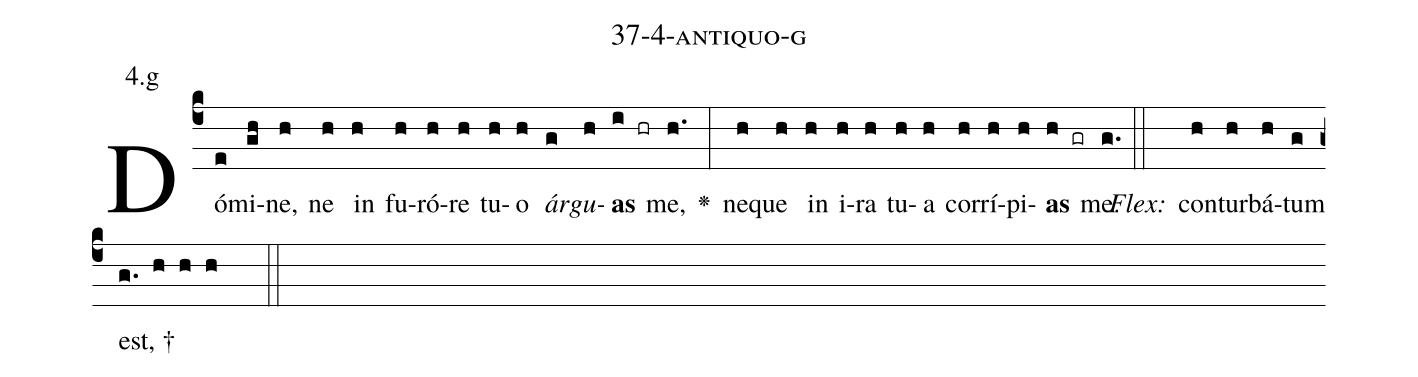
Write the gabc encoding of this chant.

name: 37-4-antiquo-g;
annotation: 4.g;
%%
(c4)Dó(e)mi(gh)ne,(h) ne(h) in(h) fu(h)ró(h)re(h) tu(h)o(h) <i>ár</i>(g)<i>gu</i>(h)<b>as</b>(i hr) me,(h.) <v>\greheightstar</v>(:) ne(h)que(h) in(h) i(h)ra(h) tu(h)a(h) cor(h)rí(h)pi(h)<b>as</b>(h gr) me.(g.) (::)
<i>Flex:</i>()  con(h)tur(h)bá(h)tum(g) est, †(g. h h h  ::)

%E(h) u(h) o(h) u(h) a(h) e.(g.) (::)
